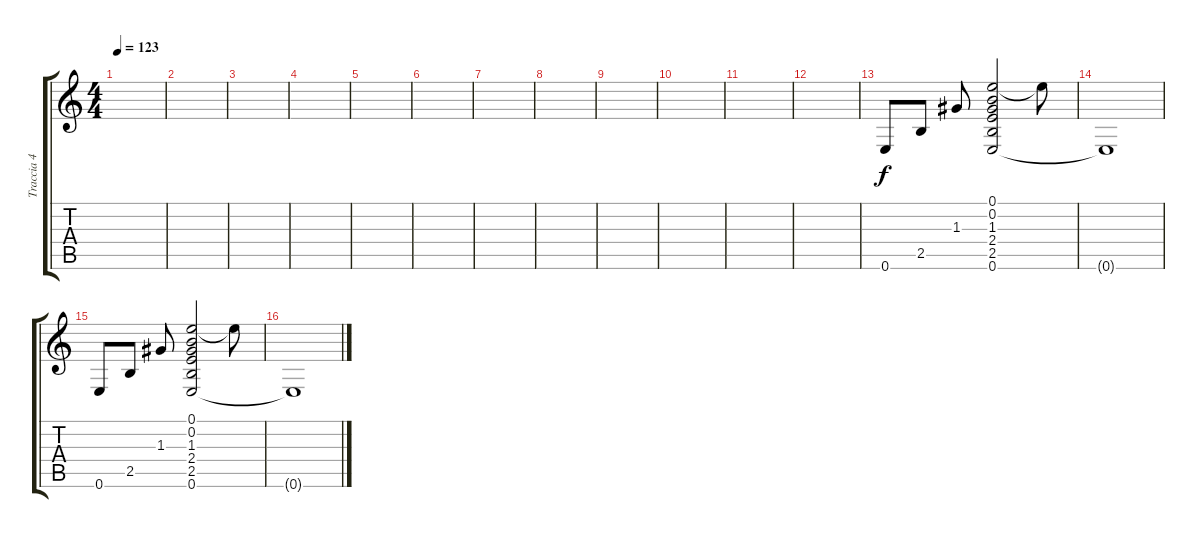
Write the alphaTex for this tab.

\track ("Traccia 4" "Traccia 4") {instrument acousticguitarsteel}
\staff {score tabs}
\tuning (E4 B3 G3 D3 A2 E2) {hide}
\ts (4 4)
\tempo 123
\clef g2
\ks c
|
|
|
|
|
|
|
|
|
|
|
|
0.6.8 2.5.8 1.3.8 (0.1 0.2 1.3 2.4 2.5 0.6).2 0.1{t}.8 |
0.6{t}.1 |
0.6.8 2.5.8 1.3.8 (0.1 0.2 1.3 2.4 2.5 0.6).2 0.1{t}.8 |
0.6{t}.1
